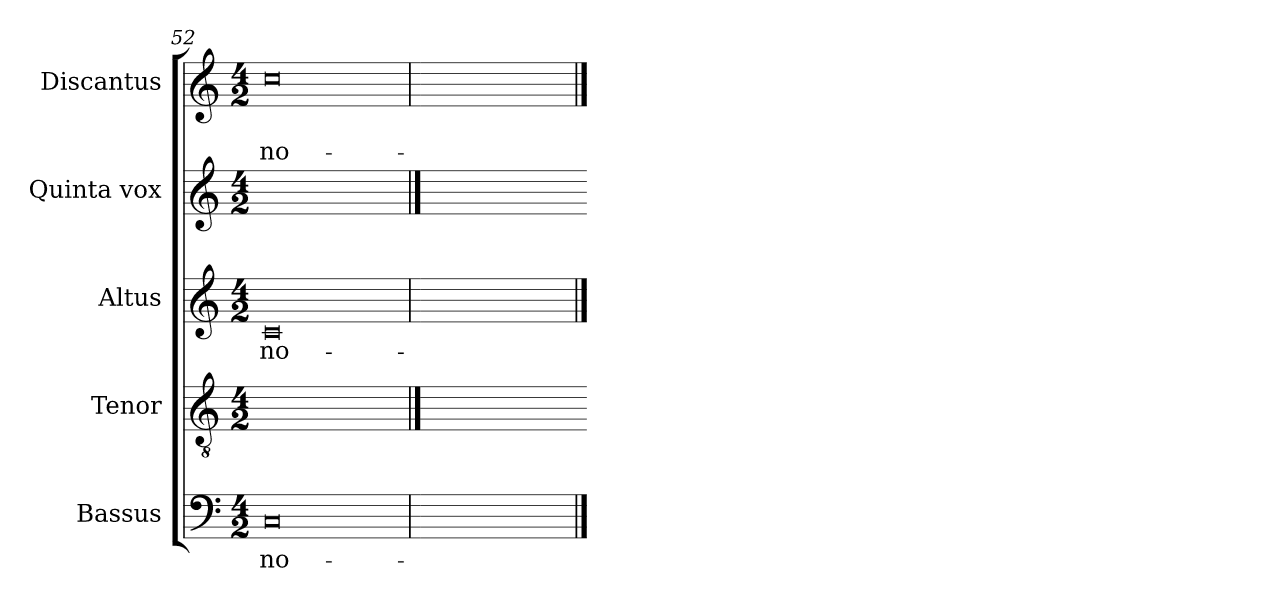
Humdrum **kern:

**kern	**text	**kern	**text	**kern	**text	**kern	**text	**text	**kern	**text	**text
*part5	*part5	*part4	*part4	*part3	*part3	*part2	*part2	*part2	*part1	*part1	*part1
*staff5	*staff5	*staff4	*staff4	*staff3	*staff3	*staff2	*staff2	*staff2	*staff1	*staff1	*staff1
*I"Bassus	*	*I"Tenor	*	*I"Altus	*	*I"Quinta vox	*	*	*I"Discantus	*	*
*clefF4	*	*clefGv2	*	*clefG2	*	*clefG2	*	*	*clefG2	*	*
*k[]	*	*k[]	*	*k[]	*	*k[]	*	*	*k[]	*	*
*C:	*	*C:	*	*C:	*	*C:	*	*	*C:	*	*
*M4/2	*	*M4/2	*	*M4/2	*	*M4/2	*	*	*M4/2	*	*
=52	=52	=52	=52	=52	=52	=52	=52	=52	=52	=52	=52
!	!LO:LY:b	!	!LO:LY:b	!	!LO:LY:b	!	!	!LO:LY:b	!	!	!LO:LY:b
0C	no-	0Dyy	-bis.	0c	no-	0gyy	.	-bis.	0cc	.	no-
=53	=53	==53	=53	=53	=53	==53	=53	=53	=53	=53	=53
!	!LO:LY:b	!	!	!	!LO:LY:b	!	!	!	!	!	!LO:LY:b
0GGyy	-bis.	0ryy	.	0dyy	-bis.	0ryy	.	.	0byy	.	-bis.
==	==	=	==	==	==	=	==	==	==	==	==
*-	*-	*-	*-	*-	*-	*-	*-	*-	*-	*-	*-
